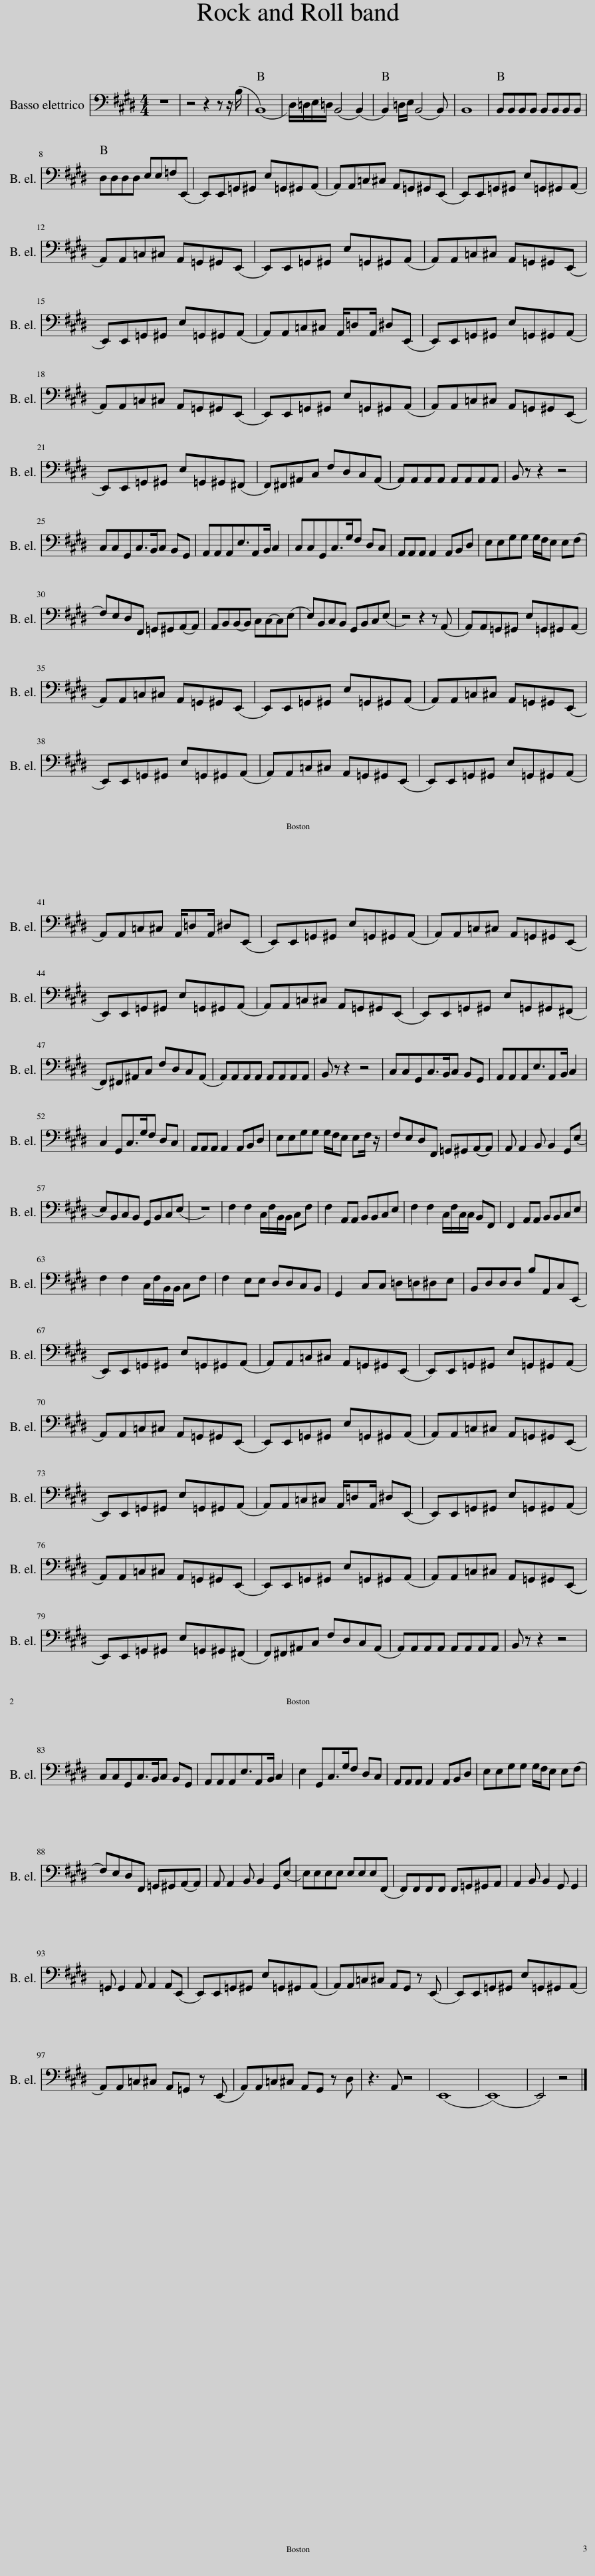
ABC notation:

X:1
L:1/8
M:4/4
I:linebreak $
K:E
V:1 bass transpose=-12
V:1
 z8 | z4 z2 z z/ (B,/ | (B,,8) | D,/)=D,/E,/=D,/ (B,,4 (B,,2) | B,,2) =D,/E,/ (B,,4 B,,) | %5
 B,,8 | B,,B,,B,,B,, B,,B,,B,,B,, |$ D,D,D,D, E,E,=F,(E,, | E,,)E,,=G,,^G,, E,=G,,^G,,(A,, | A,,)A,,=C,^C, A,,=G,,^G,,(E,, | %10
 E,,)E,,=G,,^G,, E,=G,,^G,,(A,, |$ A,,)A,,=C,^C, A,,=G,,^G,,(E,, | E,,)E,,=G,,^G,, E,=G,,^G,,(A,, | A,,)A,,=C,^C, A,,=G,,^G,,(E,, |$ E,,)E,,=G,,^G,, E,=G,,^G,,(A,, | %15
 A,,)A,,=C,^C, A,,/=D,A,,/ ^D,(E,, | E,,)E,,=G,,^G,, E,=G,,^G,,(A,, |$ A,,)A,,=C,^C, A,,=G,,^G,,(E,, | E,,)E,,=G,,^G,, E,=G,,^G,,(A,, | A,,)A,,=C,^C, A,,=G,,^G,,(E,, |$ %20
 E,,)E,,=G,,^G,, E,=G,,^G,,(^F,, | F,,)^F,,^A,,C, F,D,C,((A,, | A,,))A,,A,,A,, A,,A,,A,,A,, | B,, z z2 z4 |$ C,C,G,,C,>B,,C, B,,G,, | %25
 A,,A,,A,,E,3/2A,,B,,/ C,2 | C,C,G,,C,>G,F, D,C, | A,,A,,A,, A,,2 A,,B,,D, | E,E,G,G, G,/F,/E, E,(F, |$ F,)E,D,F,, =G,,^G,,(A,,A,,) | %30
 A,,B,,(B,,B,,) C,(C,C,)(E, | E,)B,,C,B,, G,,B,,C,(E, | z4) z2 z (A,, | A,,)A,,=G,,^G,, E,=G,,^G,,(A,, |$ A,,)A,,=C,^C, A,,=G,,^G,,(E,, | %35
 E,,)E,,=G,,^G,, E,=G,,^G,,(A,, | A,,)A,,=C,^C, A,,=G,,^G,,(E,, |$ E,,)E,,=G,,^G,, E,=G,,^G,,(A,, | A,,)A,,=C,^C, A,,=G,,^G,,(E,, | E,,)E,,=G,,^G,, E,=G,,^G,,(A,, |$ %40
 A,,)A,,=C,^C, A,,/=D,A,,/ ^D,(E,, | E,,)E,,=G,,^G,, E,=G,,^G,,(A,, | A,,)A,,=C,^C, A,,=G,,^G,,(E,, |$ E,,)E,,=G,,^G,, E,=G,,^G,,(A,, | A,,)A,,=C,^C, A,,=G,,^G,,(E,, | %45
 E,,)E,,=G,,^G,, E,=G,,^G,,(^F,, |$ F,,)^F,,^A,,C, F,D,C,(A,, | A,,)A,,A,,A,, A,,A,,A,,A,, | B,, z z2 z4 | C,C,G,,C,>B,,C, B,,G,, | %50
 A,,A,,A,,E,3/2A,,B,,/ C,2 |$ C,2 G,,C,>G,F, D,C, | A,,A,,A,, A,,2 A,,B,,D, | E,E,G,G, G,/F,/E, E,F,/ z/ | F,E,D,F,, =G,,^G,,(((A,,A,,))) | %55
 A,, A,,2 B,, B,,2 G,,(E, |$ E,)B,,C,B,, G,,B,,C,(E, | z8) | F,2 F,2 C,/F,/B,,/B,,/ C,F, | F,2 A,,A,, B,,B,,C,E, | %60
 F,2 F,2 C,/F,/C,/C,/ B,,F,, | F,,2 A,,A,, B,,B,,C,E, |$ F,2 F,2 C,/F,/B,,/B,,/ C,F, | F,2 E,E, D,D,C,B,, | G,,2 C,C, =D,=D,^D,E, | %65
 B,,D,D,D, B,A,,C,(E,, |$ E,,)E,,=G,,^G,, E,=G,,^G,,(A,, | A,,)A,,=C,^C, A,,=G,,^G,,(E,, | E,,)E,,=G,,^G,, E,=G,,^G,,(A,, |$ A,,)A,,=C,^C, A,,=G,,^G,,(E,, | %70
 E,,)E,,=G,,^G,, E,=G,,^G,,(A,, | A,,)A,,=C,^C, A,,=G,,^G,,(E,, |$ E,,)E,,=G,,^G,, E,=G,,^G,,(A,, | A,,)A,,=C,^C, A,,/=D,A,,/ ^D,(E,, | E,,)E,,=G,,^G,, E,=G,,^G,,(A,, |$ %75
 A,,)A,,=C,^C, A,,=G,,^G,,(E,, | E,,)E,,=G,,^G,, E,=G,,^G,,(A,, | A,,)A,,=C,^C, A,,=G,,^G,,((E,, |$ E,,))E,,=G,,^G,, E,=G,,^G,,(^F,, | F,,)^F,,^A,,C, F,D,C,(A,, | %80
 A,,)A,,A,,A,, A,,A,,A,,A,, | B,, z z2 z4 |$ C,C,G,,C,>B,,C, B,,G,, | A,,A,,A,,E,3/2A,,B,,/ C,2 | E,2 G,,C,>G,F, D,C, | %85
 A,,A,,A,, A,,2 A,,B,,D, | E,E,G,G, G,/F,/E, E,(F, |$ F,)E,D,F,, =G,,^G,,(A,,A,,) | A,, A,,2 B,, B,,2 G,,(E, | E,)E,E,E, E,E,E,(F,, | %90
 F,,)F,,F,,F,, F,,=G,,^G,,A,, | A,,2 B,, B,,2 G,, G,,2 |$ =G,, G,,2 A,, A,,2 A,,(E,, | E,,)E,,=G,,^G,, E,=G,,^G,,(A,, | A,,)A,,=C,^C, A,,G,, z (E,, | %95
 E,,)E,,=G,,^G,, E,=G,,^G,,(A,, |$ A,,)A,,=C,^C, A,,=G,, z (E,, | A,,)A,,=C,^C, A,,G,, z D, | z3 A,, z4 | (E,,8 | %100
 (E,,8) | E,,4) z4 |] %102
